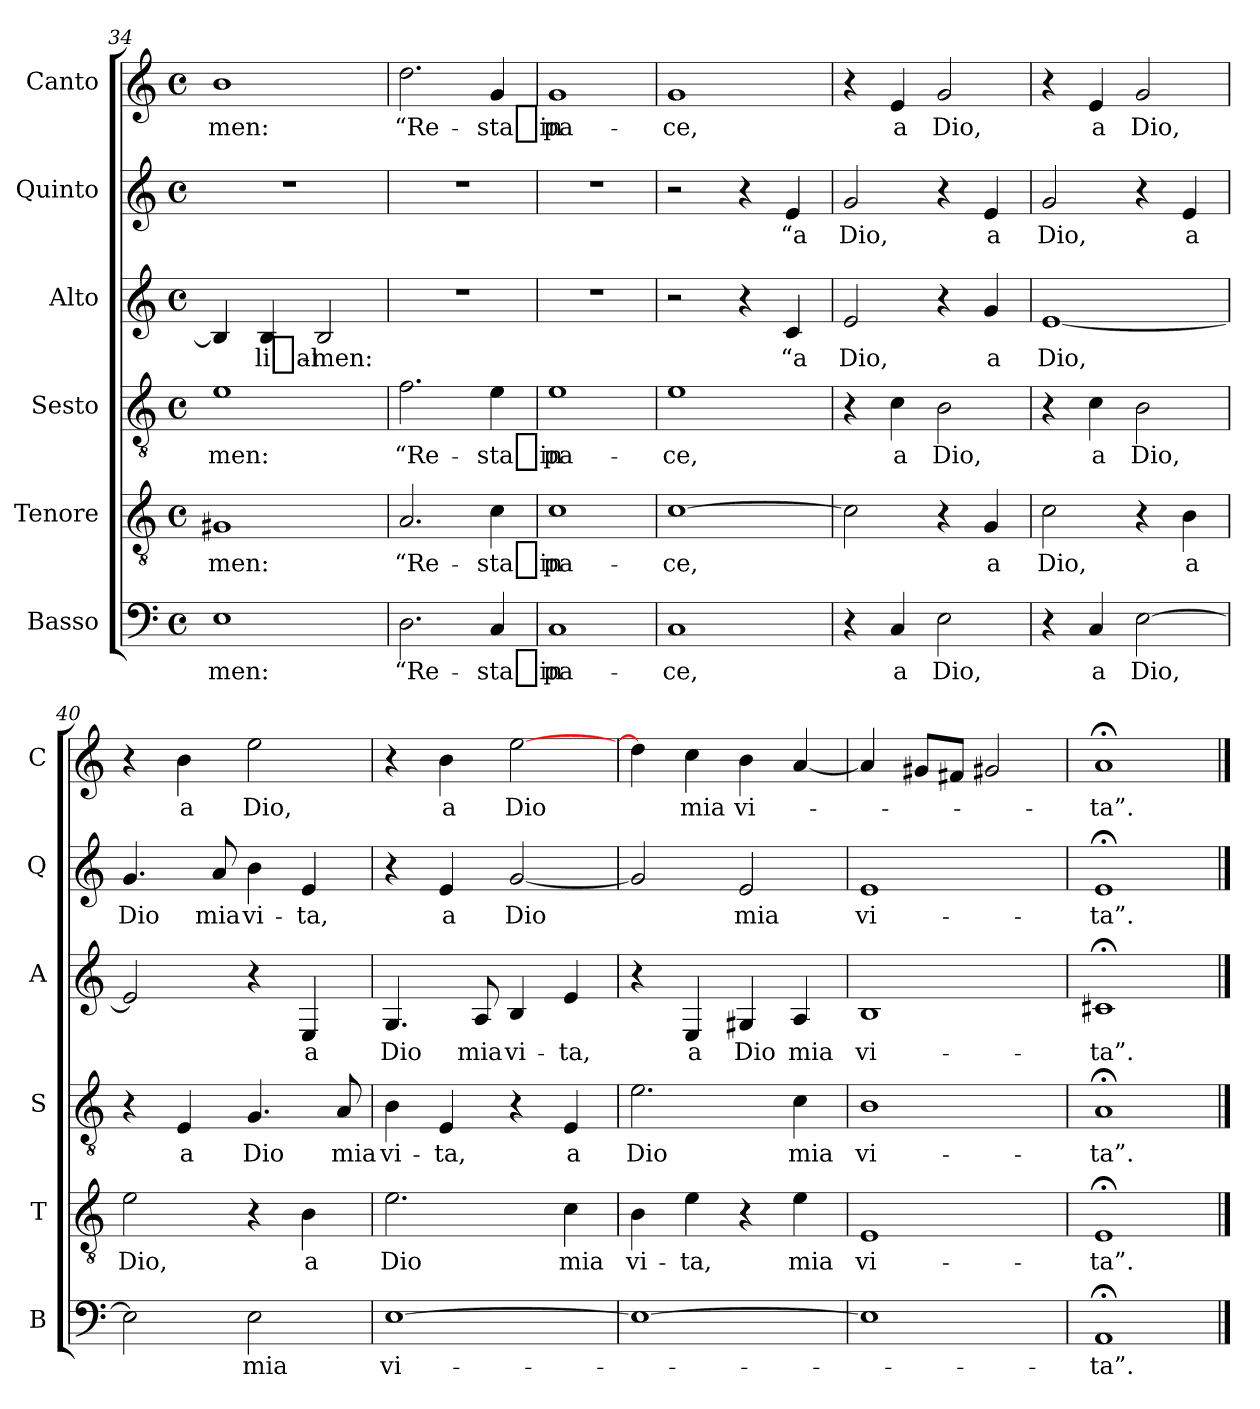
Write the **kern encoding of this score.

**kern	**text	**kern	**text	**kern	**text	**kern	**text	**kern	**text	**kern	**text
*part6	*part6	*part5	*part5	*part4	*part4	*part3	*part3	*part2	*part2	*part1	*part1
*staff6	*staff6	*staff5	*staff5	*staff4	*staff4	*staff3	*staff3	*staff2	*staff2	*staff1	*staff1
*I"Basso	*	*I"Tenore	*	*I"Sesto	*	*I"Alto	*	*I"Quinto	*	*I"Canto	*
*I'B	*	*I'T	*	*I'S	*	*I'A	*	*I'Q	*	*I'C	*
*clefF4	*	*clefGv2	*	*clefGv2	*	*clefG2	*	*clefG2	*	*clefG2	*
*k[]	*	*k[]	*	*k[]	*	*k[]	*	*k[]	*	*k[]	*
*C:	*	*C:	*	*C:	*	*C:	*	*C:	*	*C:	*
*M4/4	*	*M4/4	*	*M4/4	*	*M4/4	*	*M4/4	*	*M4/4	*
*met(c)	*	*met(c)	*	*met(c)	*	*met(c)	*	*met(c)	*	*met(c)	*
=34	=34	=34	=34	=34	=34	=34	=34	=34	=34	=34	=34
1E	-men:	1G#X	-men:	1e	-men:	4B]	.	1r	.	1b	-men:
.	.	.	.	.	.	4B	li_al-	.	.	.	.
.	.	.	.	.	.	2B	-men:	.	.	.	.
=35	=35	=35	=35	=35	=35	=35	=35	=35	=35	=35	=35
2.D	“Re-	2.A	“Re-	2.f	“Re-	1r	.	1r	.	2.dd	“Re-
4C	-sta_in	4c	-sta_in	4e	-sta_in	.	.	.	.	4g	-sta_in
=36	=36	=36	=36	=36	=36	=36	=36	=36	=36	=36	=36
1C	pa-	1c	pa-	1e	pa-	1r	.	1r	.	1g	pa-
=37	=37	=37	=37	=37	=37	=37	=37	=37	=37	=37	=37
1C	-ce,	[1c	-ce,	1e	-ce,	2r	.	2r	.	1g	-ce,
.	.	.	.	.	.	4r	.	4r	.	.	.
.	.	.	.	.	.	4c	-“a	4e	-“a	.	.
=38	=38	=38	=38	=38	=38	=38	=38	=38	=38	=38	=38
4r	.	2c]	.	4r	.	2e	-Dio,	2g	-Dio,	4r	.
4C	-a	.	.	4c	-a	.	.	.	.	4e	-a
2E	-Dio,	4r	.	2B	-Dio,	4r	.	4r	.	2g	-Dio,
.	.	4G	-a	.	.	4g	-a	4e	-a	.	.
=39	=39	=39	=39	=39	=39	=39	=39	=39	=39	=39	=39
4r	.	2c	-Dio,	4r	.	[1e	-Dio,	2g	-Dio,	4r	.
4C	-a	.	.	4c	-a	.	.	.	.	4e	-a
[2E	-Dio,	4r	.	2B	-Dio,	.	.	4r	.	2g	-Dio,
.	.	4B	-a	.	.	.	.	4e	-a	.	.
=40	=40	=40	=40	=40	=40	=40	=40	=40	=40	=40	=40
2E]	.	2e	-Dio,	4r	.	2e]	.	4.g	-Dio	4r	.
.	.	.	.	4E	-a	.	.	.	.	4b	-a
.	.	.	.	.	.	.	.	8a	-mia	.	.
2E	-mia	4r	.	4.G	-Dio	4r	.	4b	vi-	2ee	-Dio,
.	.	4B	-a	.	.	4E	-a	4e	-ta,	.	.
.	.	.	.	8A	-mia	.	.	.	.	.	.
=41	=41	=41	=41	=41	=41	=41	=41	=41	=41	=41	=41
[1E	vi-	2.e	-Dio	4B	vi-	4.G	-Dio	4r	.	4r	.
.	.	.	.	4E	-ta,	.	.	4e	-a	4b	-a
.	.	.	.	.	.	8A	-mia	.	.	.	.
.	.	.	.	4r	.	4B	vi-	[2g	-Dio	[2ee	-Dio
.	.	4c	-mia	4E	-a	4e	-ta,	.	.	.	.
=42	=42	=42	=42	=42	=42	=42	=42	=42	=42	=42	=42
1E_	.	4B	vi-	2.e	-Dio	4r	.	2g]	.	4dd]	.
.	.	4e	-ta,	.	.	4E	-a	.	.	4cc	-mia
.	.	4r	.	.	.	4G#X	-Dio	2e	-mia	4b	vi-
.	.	4e	-mia	4c	-mia	4A	-mia	.	.	[4a	.
=43	=43	=43	=43	=43	=43	=43	=43	=43	=43	=43	=43
1E]	.	1E	vi-	1B	vi-	1B	vi-	1e	vi-	4a]	.
.	.	.	.	.	.	.	.	.	.	8g#XL	.
.	.	.	.	.	.	.	.	.	.	8f#XJ	.
.	.	.	.	.	.	.	.	.	.	2g#X	.
=44	=44	=44	=44	=44	=44	=44	=44	=44	=44	=44	=44
1AA;<	-ta”.	1E;<	-ta”.	1A;<	-ta”.	1c#X;<	-ta”.	1e;<	-ta”.	1a;<	-ta”.
==	==	==	==	==	==	==	==	==	==	==	==
*-	*-	*-	*-	*-	*-	*-	*-	*-	*-	*-	*-
